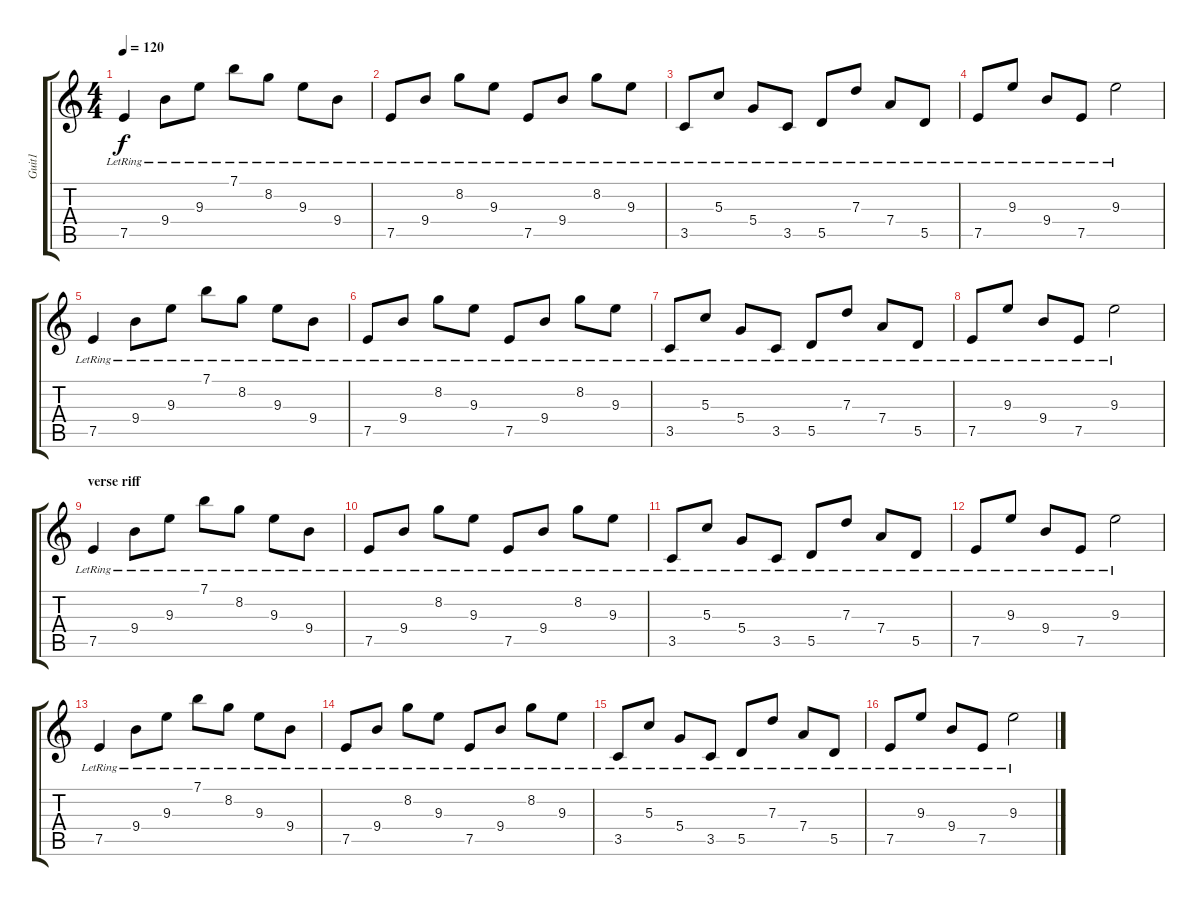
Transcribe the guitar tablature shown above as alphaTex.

\track ("Guit1" "Guit1") {instrument acousticguitarsteel}
\staff {score tabs}
\tuning (E4 B3 G3 D3 A2 E2) {hide}
\ts (4 4)
\tempo 120
\clef g2
\ks c
7.5{lr}.4{dy f} 9.4{lr}.8 9.3{lr}.8 7.1{lr}.8 8.2{lr}.8 9.3{lr}.8 9.4{lr}.8 |
7.5{lr}.8 9.4{lr}.8 8.2{lr}.8 9.3{lr}.8 7.5{lr}.8 9.4{lr}.8 8.2{lr}.8 9.3{lr}.8 |
3.5{lr}.8 5.3{lr}.8 5.4{lr}.8 3.5{lr}.8 5.5{lr}.8 7.3{lr}.8 7.4{lr}.8 5.5{lr}.8 |
7.5{lr}.8 9.3{lr}.8 9.4{lr}.8 7.5{lr}.8 9.3{lr}.2 |
7.5{lr}.4 9.4{lr}.8 9.3{lr}.8 7.1{lr}.8 8.2{lr}.8 9.3{lr}.8 9.4{lr}.8 |
7.5{lr}.8 9.4{lr}.8 8.2{lr}.8 9.3{lr}.8 7.5{lr}.8 9.4{lr}.8 8.2{lr}.8 9.3{lr}.8 |
3.5{lr}.8 5.3{lr}.8 5.4{lr}.8 3.5{lr}.8 5.5{lr}.8 7.3{lr}.8 7.4{lr}.8 5.5{lr}.8 |
7.5{lr}.8 9.3{lr}.8 9.4{lr}.8 7.5{lr}.8 9.3{lr}.2 |
\section ("" "verse riff")
7.5{lr}.4 9.4{lr}.8 9.3{lr}.8 7.1{lr}.8 8.2{lr}.8 9.3{lr}.8 9.4{lr}.8 |
7.5{lr}.8 9.4{lr}.8 8.2{lr}.8 9.3{lr}.8 7.5{lr}.8 9.4{lr}.8 8.2{lr}.8 9.3{lr}.8 |
3.5{lr}.8 5.3{lr}.8 5.4{lr}.8 3.5{lr}.8 5.5{lr}.8 7.3{lr}.8 7.4{lr}.8 5.5{lr}.8 |
7.5{lr}.8 9.3{lr}.8 9.4{lr}.8 7.5{lr}.8 9.3{lr}.2 |
7.5{lr}.4 9.4{lr}.8 9.3{lr}.8 7.1{lr}.8 8.2{lr}.8 9.3{lr}.8 9.4{lr}.8 |
7.5{lr}.8 9.4{lr}.8 8.2{lr}.8 9.3{lr}.8 7.5{lr}.8 9.4{lr}.8 8.2{lr}.8 9.3{lr}.8 |
3.5{lr}.8 5.3{lr}.8 5.4{lr}.8 3.5{lr}.8 5.5{lr}.8 7.3{lr}.8 7.4{lr}.8 5.5{lr}.8 |
7.5{lr}.8 9.3{lr}.8 9.4{lr}.8 7.5{lr}.8 9.3{lr}.2
